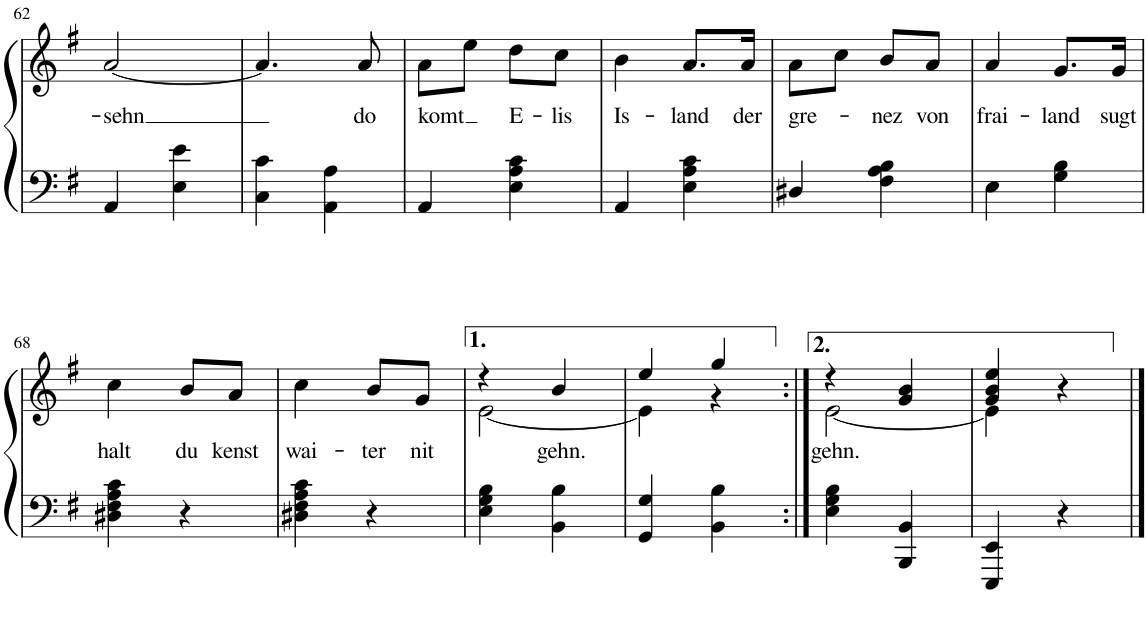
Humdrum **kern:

**kern	**kern	**text
*part1	*part1	*part1
*staff2	*staff1	*staff1
*I"Klavier	*	*
*I'Klav.	*	*
!!LO:PB:g=z
*clefF4	*clefG2	*
*k[f#]	*k[f#]	*
*M2/4	*M2/4	*
=62	=62	=62
!	!	!LO:LY:b
4AA/	[2a/	-sehn
4E\ 4e\	.	.
=63	=63	=63
4C\ 4c\	4.a/]	.
4AA\ 4A\	.	.
!	!	!LO:LY:b
.	8a/	do
=64	=64	=64
!	!	!LO:LY:b
4AA/	8a\L	komt
.	8ee\J	.
!	!	!LO:LY:b
4E\ 4A\ 4c\	8dd\L	E-
!	!	!LO:LY:b
.	8cc\J	-lis
=65	=65	=65
!	!	!LO:LY:b
4AA/	4b\	Is-
!	!	!LO:LY:b
4E\ 4A\ 4c\	8.a/L	-land
!	!	!LO:LY:b
.	16a/Jk	der
=66	=66	=66
!	!	!LO:LY:b
4D#X/	8a\L	gre-
.	8cc\J	.
!	!	!LO:LY:b
4F#\ 4A\ 4B\	8b/L	-nez
!	!	!LO:LY:b
.	8a/J	von
=67	=67	=67
!	!	!LO:LY:b
4E\	4a/	frai-
!	!	!LO:LY:b
4G\ 4B\	8.g/L	-land
!	!	!LO:LY:b
.	16g/Jk	sugt
!!LO:LB:g=z
=68	=68	=68
!	!	!LO:LY:b
4D#X\ 4F#\ 4A\ 4c\	4cc\	halt
!	!	!LO:LY:b
4r	8b/L	du
!	!	!LO:LY:b
.	8a/J	kenst
=69	=69	=69
!	!	!LO:LY:b
4D#X\ 4F#\ 4A\ 4c\	4cc\	wai-
!	!	!LO:LY:b
4r	8b/L	-ter
!	!	!LO:LY:b
.	8g/J	nit
=70	=70	=70
*	*^	*
4E\ 4G\ 4B\	4r	[2e\	.
!	!	!	!LO:LY:b
4BB\ 4B\	4b/	.	gehn.
=71	=71	=71	=71
4GG/ 4G/	4ee/	4e\]	.
4BB\ 4B\	4gg/	4r	.
=72:|!	=72:|!	=72:|!	=72:|!
!	!	!	!LO:LY:b
4E\ 4G\ 4B\	4r	[2e\	gehn.
4BBB/ 4BB/	4g/ 4b/	.	.
=73	=73	=73	=73
4EEE/ 4EE/	4g/ 4b/ 4ee/	4e\]	.
4r	4r	4ryy	.
*	*v	*v	*
==	==	==
*-	*-	*-
